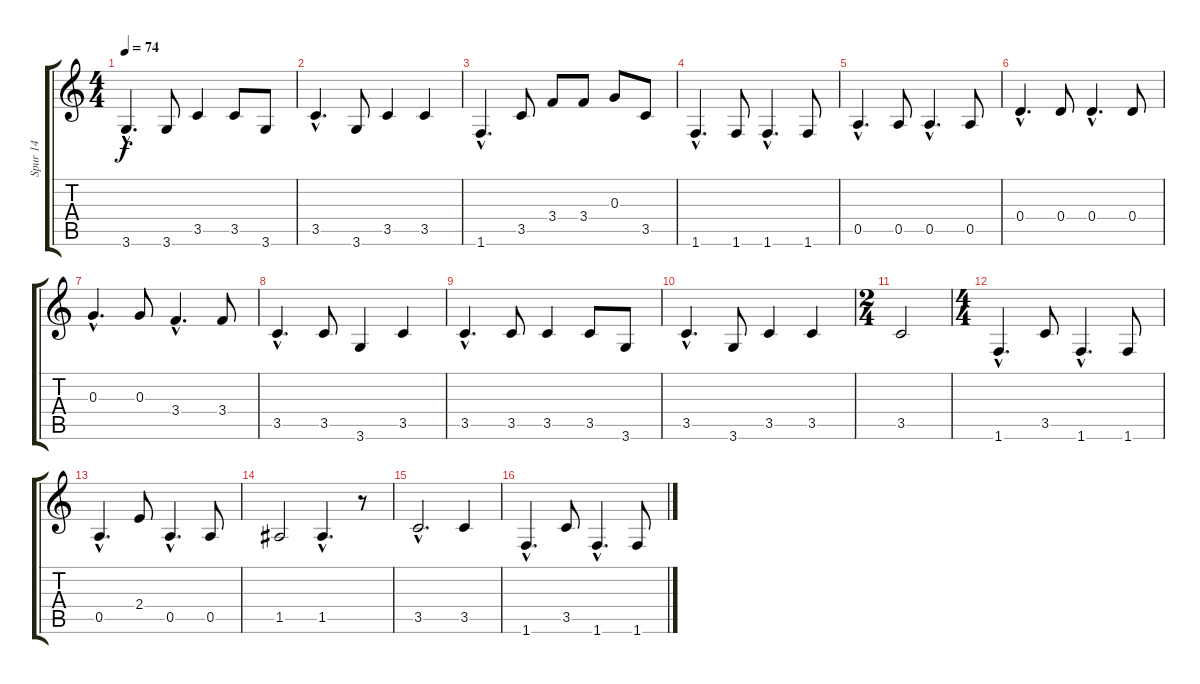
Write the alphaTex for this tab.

\track ("Spur 14" "Spur 14") {instrument contrabass}
\staff {score tabs}
\tuning (E4 B3 G3 D3 A2 E2) {hide}
\ts (4 4)
\tempo 74
\clef g2
\ks c
3.6{hac}.4{d dy f} 3.6.8 3.5.4 3.5.8 3.6.8 |
3.5{hac}.4{d} 3.6.8 3.5.4 3.5.4 |
1.6{hac}.4{d} 3.5.8 3.4.8 3.4.8 0.3.8 3.5.8 |
1.6{hac}.4{d} 1.6.8 1.6{hac}.4{d} 1.6.8 |
0.5{hac}.4{d} 0.5.8 0.5{hac}.4{d} 0.5.8 |
0.4{hac}.4{d} 0.4.8 0.4{hac}.4{d} 0.4.8 |
0.3{hac}.4{d} 0.3.8 3.4{hac}.4{d} 3.4.8 |
3.5{hac}.4{d} 3.5.8 3.6.4 3.5.4 |
3.5{hac}.4{d} 3.5.8 3.5.4 3.5.8 3.6.8 |
3.5{hac}.4{d} 3.6.8 3.5.4 3.5.4 |
\ts (2 4)
3.5.2 |
\ts (4 4)
1.6{hac}.4{d} 3.5.8 1.6{hac}.4{d} 1.6.8 |
0.5{hac}.4{d} 2.4.8 0.5{hac}.4{d} 0.5.8 |
1.5.2 1.5{hac}.4{d} r.8 |
3.5{hac}.2{d} 3.5.4 |
1.6{hac}.4{d} 3.5.8 1.6{hac}.4{d} 1.6.8
